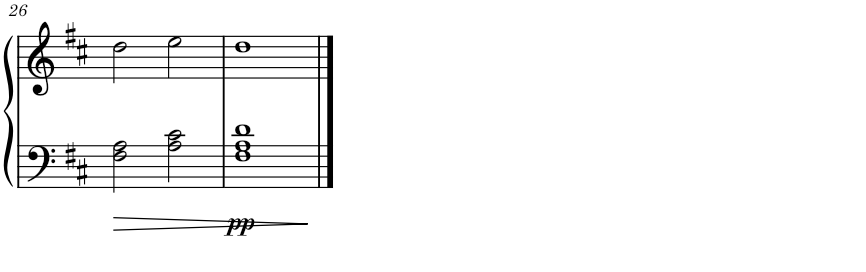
**kern	**kern	**dynam
*part1	*part1	*part1
*staff2	*staff1	*staff1/2
*I"Piano	*	*
*I'Pno.	*	*
!!LO:PB:g=z
*clefF4	*clefG2	*
*k[f#c#]	*k[f#c#]	*
*M4/4	*M4/4	*
=26	=26	=26
2F#\ 2A\	2dd\	.
2A\ 2c#\	2ee\	.
=27	=27	=27
!	!	!LO:DY:b=2
1F# 1A 1d	1dd	pp
==	==	==
*-	*-	*-
